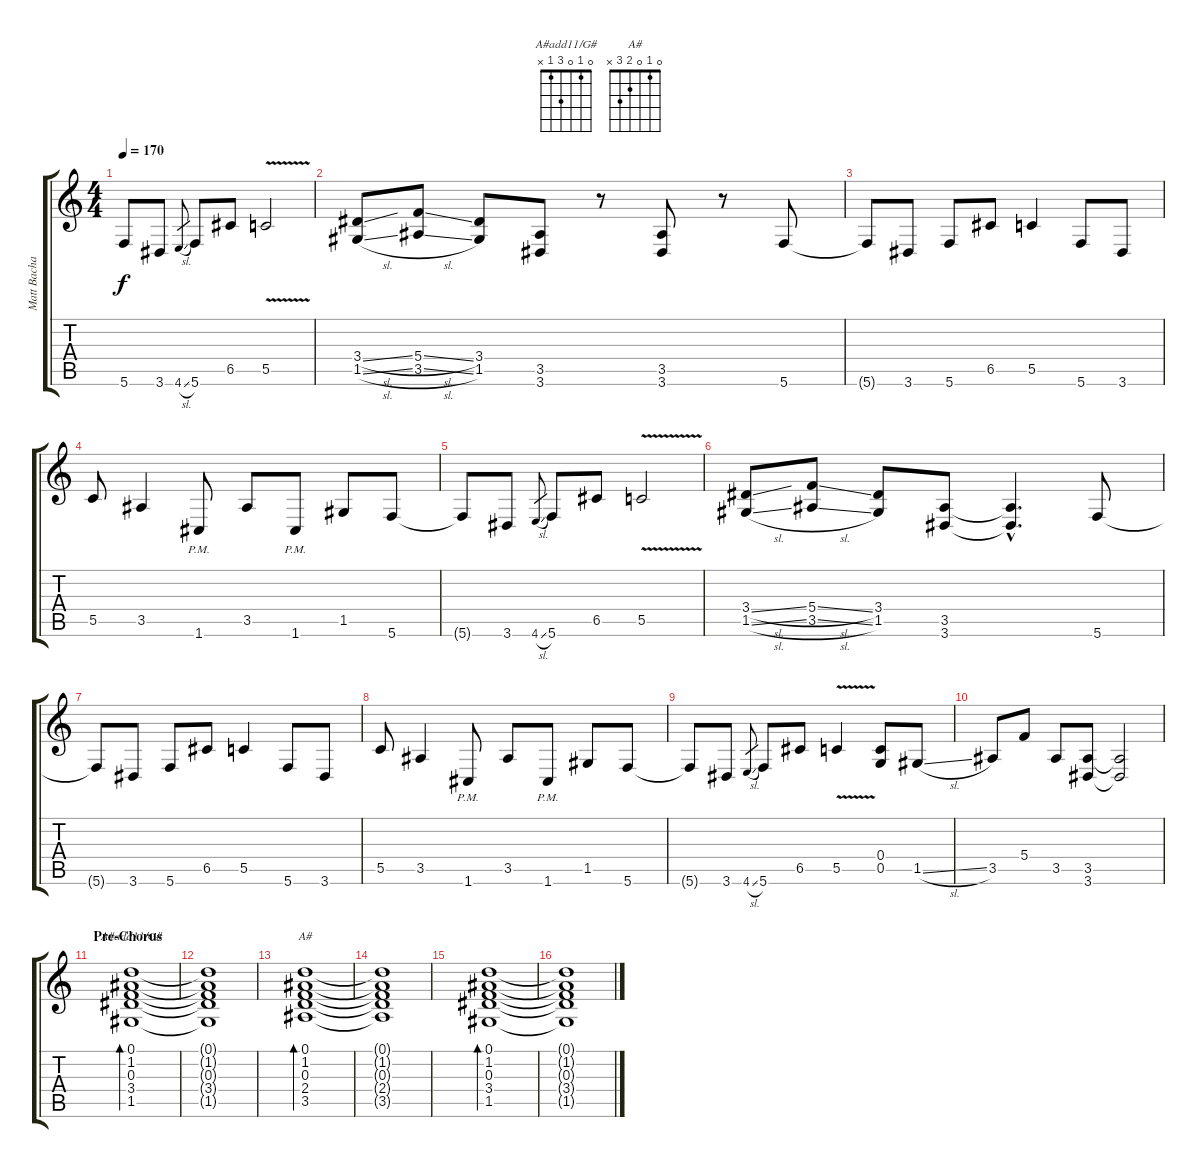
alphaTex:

\track ("Matt Bachand" "Matt Bacha") {instrument distortionguitar}
\staff {score tabs}
\tuning (D4 A3 F3 C3 G2 C2) {hide}
\chord ("A#add11/G#" 0 1 0 3 1 x)
\chord ("A#" 0 1 0 2 3 x)
\ts (4 4)
\tempo 170
\clef g2
\ks c
5.6{t}.8{dy f} 3.6.8 4.6{sl}.8{gr} 5.6.8 6.5.8 5.5{v}.2{instrument guitarharmonics} |
(3.4{sl} 1.5{sl}).8{instrument distortionguitar} (5.4{sl} 3.5{sl}).8 (3.4 1.5).8 (3.5 3.6).8 r.8 (3.5 3.6).8 r.8 5.6.8 |
5.6{t}.8 3.6.8 5.6.8 6.5.8 5.5.4 5.6.8 3.6.8 |
5.5.8 3.5.4 1.6{pm}.8 3.5.8 1.6{pm}.8 1.5.8 5.6.8 |
5.6{t}.8 3.6.8 4.6{sl}.8{gr} 5.6.8 6.5.8 5.5{v}.2 |
(3.4{sl} 1.5{sl}).8 (5.4{sl} 3.5{sl}).8 (3.4 1.5).8 (3.5 3.6).8 (3.5{hac t} 3.6{hac t}).4{d} 5.6.8 |
5.6{t}.8 3.6.8 5.6.8 6.5.8 5.5.4 5.6.8 3.6.8 |
5.5.8 3.5.4 1.6{pm}.8 3.5.8 1.6{pm}.8 1.5.8 5.6.8 |
5.6{t}.8 3.6.8 4.6{sl}.8{gr} 5.6.8 6.5.8 5.5{v}.4{instrument guitarharmonics} (0.4 0.5).8{instrument distortionguitar} 1.5{sl}.8 |
3.5.8 5.4.8 3.5.8 (3.5 3.6).8 (3.5{t} 3.6{t}).2 |
\section ("" "Pre-Chorus")
(0.1 1.2 0.3 3.4 1.5).1{bd 480 ch "A#add11/G#" instrument acousticguitarsteel} |
(0.1{t} 1.2{t} 0.3{t} 3.4{t} 1.5{t}).1 |
(0.1 1.2 0.3 2.4 3.5).1{bd 480 ch "A#"} |
(0.1{t} 1.2{t} 0.3{t} 2.4{t} 3.5{t}).1 |
(0.1 1.2 0.3 3.4 1.5).1{bd 480} |
(0.1{t} 1.2{t} 0.3{t} 3.4{t} 1.5{t}).1
